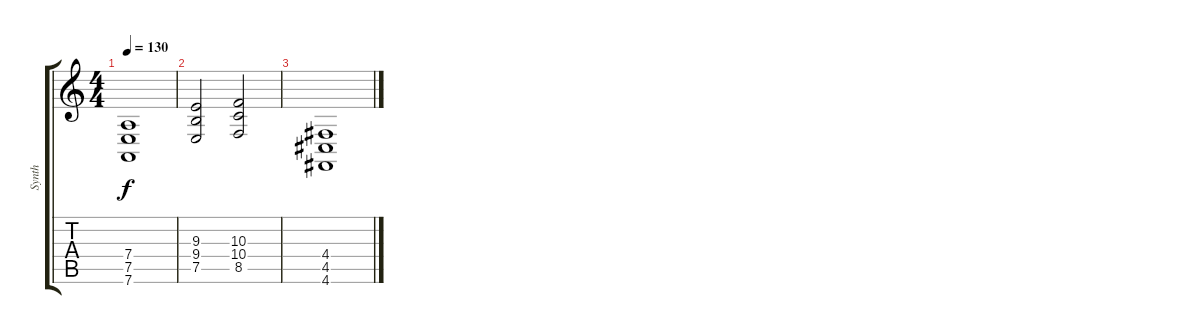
\track ("Synth" "Synth") {instrument synthstrings1}
\staff {score tabs}
\tuning (E4 B3 G3 D3 A2 D2) {hide}
\ts (4 4)
\tempo 130
\clef g2
\ks c
(7.4 7.5 7.6).1{dy f} |
(9.3 9.4 7.5).2 (10.3 10.4 8.5).2 |
(4.4 4.5 4.6).1
